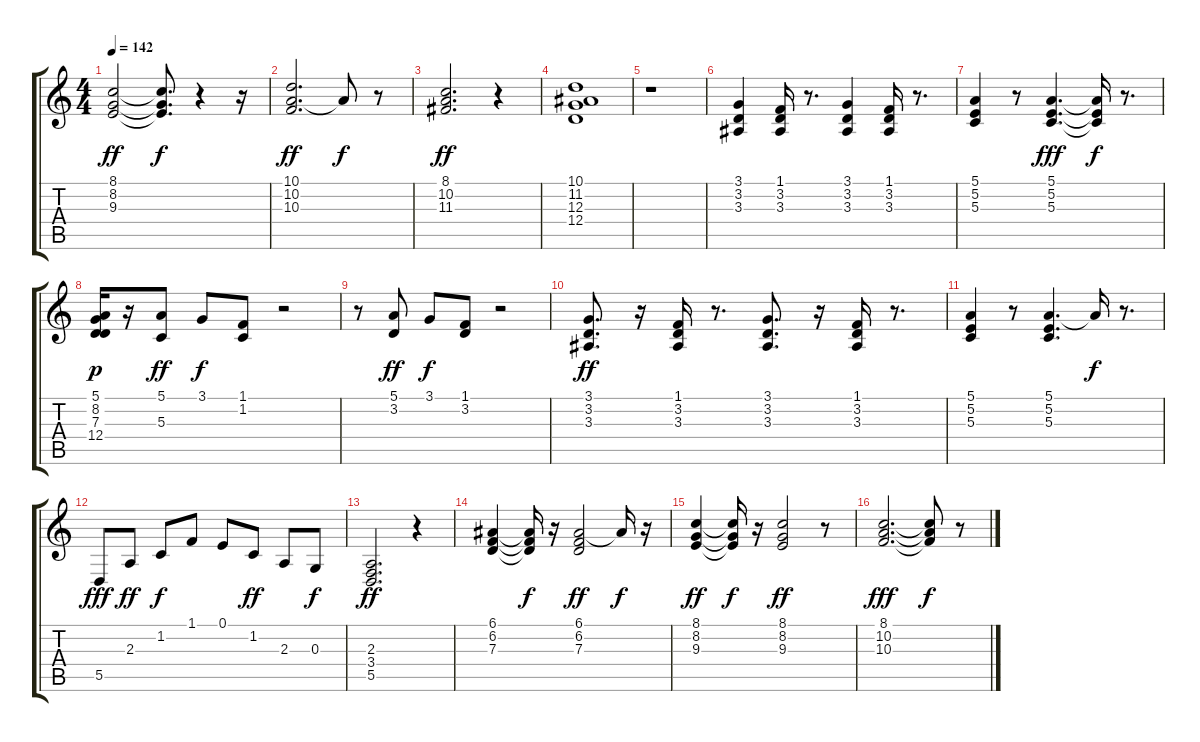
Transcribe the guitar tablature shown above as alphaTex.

\track "" {instrument harpsichord}
\staff {score tabs}
\tuning (E4 B3 G3 D3 A2 E2) {hide}
\ts (4 4)
\tempo 142
\clef g2
\ks c
(8.1 8.2 9.3).2{dy ff} (8.1{t} 8.2{t} 9.3{t}).8{d dy f} r.4 r.16 |
(10.1 10.2 10.3).2{d dy ff} 10.2{t}.8{dy f} r.8 |
(8.1 10.2 11.3).2{d dy ff} r.4 |
(10.1 11.2 12.3 12.4).1 |
r.1 |
(3.1 3.2 3.3).4 (1.1 3.2 3.3).16 r.8{d} (3.1 3.2 3.3).4 (1.1 3.2 3.3).16 r.8{d} |
(5.1 5.2 5.3).4 r.8 (5.1 5.2 5.3).4{d dy fff} (5.1{t} 5.2{t} 5.3{t}).16{dy f} r.8{d} |
(5.1 8.2 7.3 12.4).16{dy p} r.16 (5.1 5.3).8{dy ff} 3.1.8{dy f} (1.1 1.2).8 r.2 |
r.8 (5.1 3.2).8{dy ff} 3.1.8{dy f} (1.1 3.2).8 r.2 |
(3.1 3.2 3.3).8{d dy ff} r.16 (1.1 3.2 3.3).16 r.8{d} (3.1 3.2 3.3).8{d} r.16 (1.1 3.2 3.3).16 r.8{d} |
(5.1 5.2 5.3).4 r.8 (5.1 5.2 5.3).4{d} 5.1{t}.16{dy f} r.8{d} |
5.5.8{dy fff} 2.3.8{dy ff} 1.2.8{dy f} 1.1.8 0.1.8 1.2.8{dy ff} 2.3.8 0.3.8{dy f} |
(2.3 3.4 5.5).2{d dy ff} r.4 |
(6.1 6.2 7.3).4 (6.1{t} 6.2{t} 7.3{t}).16{dy f} r.16 (6.1 6.2 7.3).2{dy ff} 6.1{t}.16{dy f} r.16 |
(8.1 8.2 9.3).4{dy ff} (8.1{t} 8.2{t} 9.3{t}).16{dy f} r.16 (8.1 8.2 9.3).2{dy ff} r.8 |
(8.1 10.2 10.3).2{d dy fff} (8.1{t} 10.2{t} 10.3{t}).8{dy f} r.8
